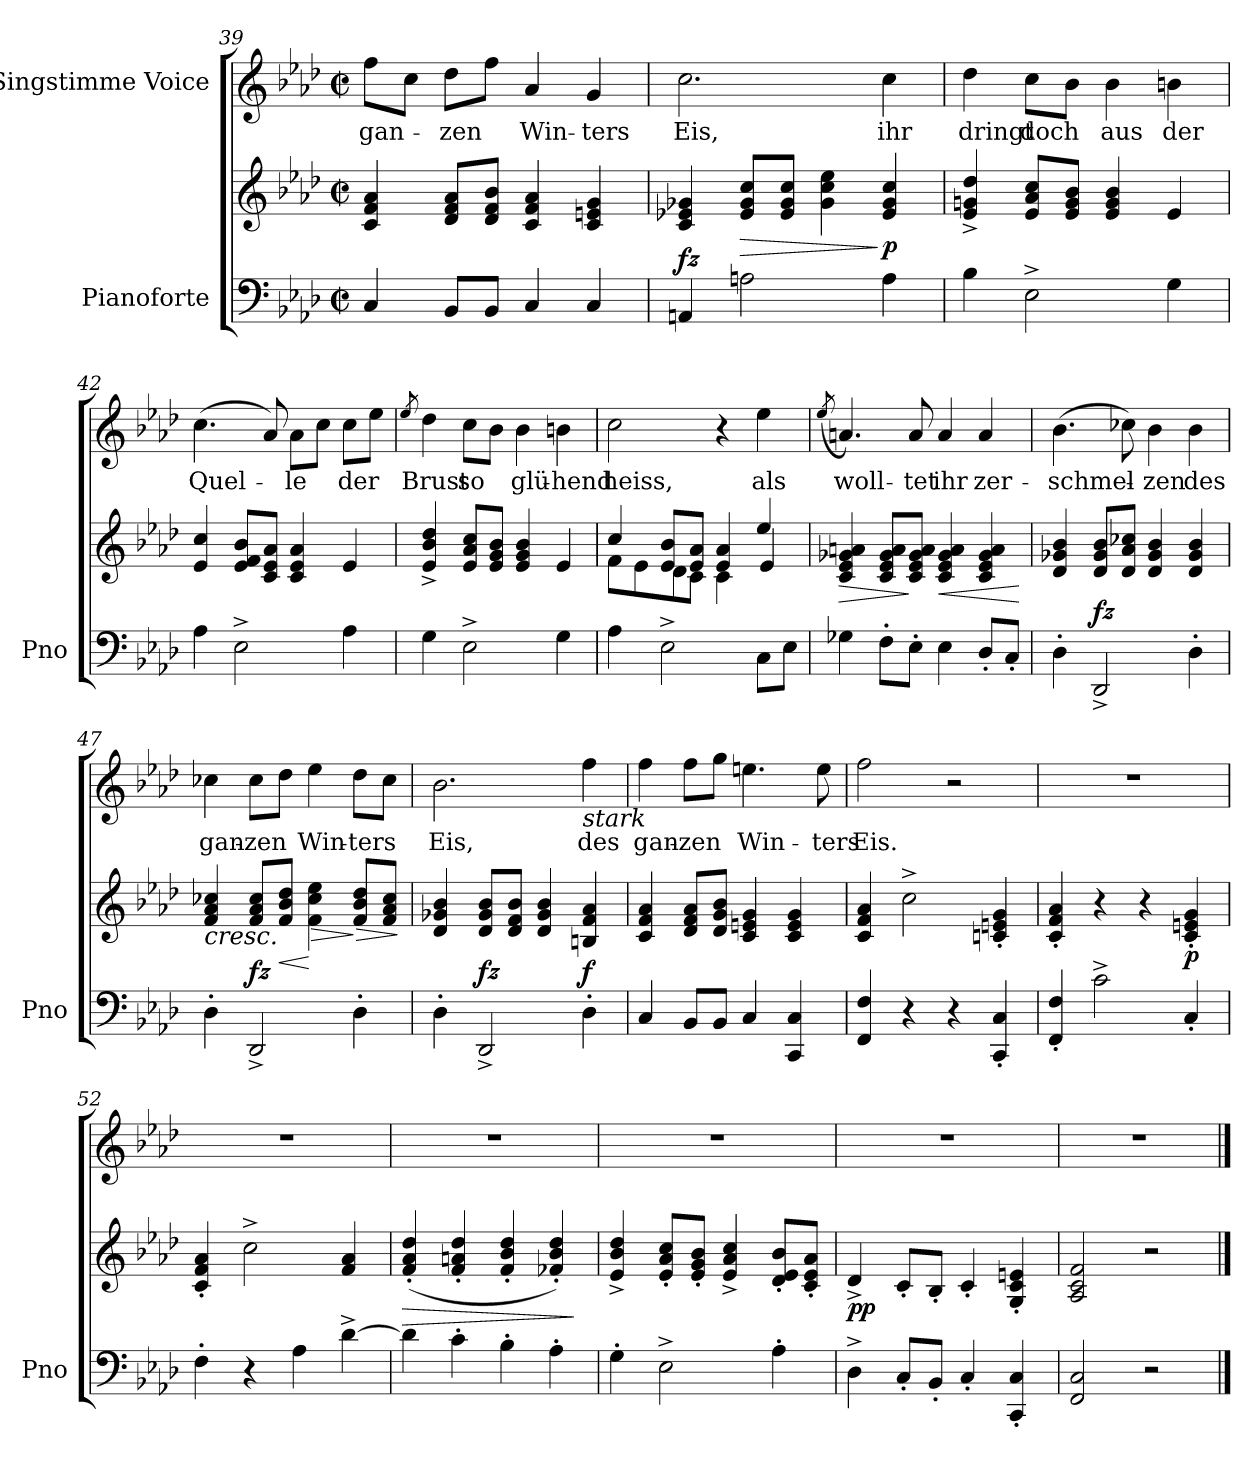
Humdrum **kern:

**kern	**kern	**dynam	**kern	**text
*part2	*part2	*part2	*part1	*part1
*staff3	*staff2	*staff2/3	*staff1	*staff1
*I"Pianoforte	*	*	*I"Singstimme Voice	*
*I'Pno	*	*	*	*
!!LO:LB:g=z
*clefF4	*clefG2	*	*clefG2	*
*k[b-e-a-d-]	*k[b-e-a-d-]	*	*k[b-e-a-d-]	*
*M2/2	*M2/2	*	*M2/2	*
*met(c|)	*met(c|)	*	*met(c|)	*
=39	=39	=39	=39	=39
!	!	!	!	!LO:LY:b
4C/	4c/ 4f/ 4a-/	.	8ff\L	gan-
.	.	.	8cc\J	.
!	!	!	!	!LO:LY:b
8BB-/L	8d-/ 8f/ 8a-/L	.	8dd-\L	-zen
8BB-/J	8d-/ 8f/ 8b-/J	.	8ff\J	.
!	!	!	!	!LO:LY:b
4C/	4c/ 4f/ 4a-/	.	4a-/	Win-
!	!	!	!	!LO:LY:b
4C/	4c/ 4en/ 4g/	.	4g/	-ters
=40	=40	=40	=40	=40
!	!	!LO:DY:a=2	!	!LO:LY:b
4AAn/	4c/ 4e-X/ 4g-X/	fz	2.cc\	Eis,
!	!	!LO:HP:b	!	!
2An\	8e-/ 8g-/ 8cc/L	>	.	.
.	8e-/ 8g-/ 8cc/J	.	.	.
.	4g-\ 4cc\ 4ee-\	.	.	.
!	!	!LO:DY:n=1:b	!	!LO:LY:b
4A\	4e-/ 4g-/ 4cc/	] p	4cc\	ihr
=41	=41	=41	=41	=41
!	!	!	!	!LO:LY:b
4B-\	4e-/^ 4gn/^ 4dd-/^	.	4dd-\	dringt
!	!	!	!	!LO:LY:b
2E-^\	8e-/ 8a-/ 8cc/L	.	8cc\L	doch
.	8e-/ 8g/ 8b-/J	.	8b-\J	.
!	!	!	!	!LO:LY:b
.	4e-/ 4g/ 4b-/	.	4b-\	aus
!	!	!	!	!LO:LY:b
4G\	4e-/	.	4bn\	der
=42	=42	=42	=42	=42
!	!	!	!	!LO:LY:b
4A-\	4e-/ 4cc/	.	(4.cc\	Quel-
2E-^\	8e-/ 8f/ 8b-/L	.	.	.
.	8c/ 8e-/ 8a-/J	.	8a-/)	.
!	!	!	!	!LO:LY:b
.	4c/ 4e-/ 4a-/	.	8a-\L	-le
.	.	.	8cc\J	.
!	!	!	!	!LO:LY:b
4A-\	4e-/	.	8cc\L	der
.	.	.	8ee-\J	.
=43	=43	=43	=43	=43
.	.	.	8qee-/	.
!	!	!	!	!LO:LY:b
4G\	4e-/^ 4b-/^ 4dd-/^	.	4dd-\	Brust
!	!	!	!	!LO:LY:b
2E-^\	8e-/ 8a-/ 8cc/L	.	8cc\L	so
.	8e-/ 8g/ 8b-/J	.	8b-\J	.
!	!	!	!	!LO:LY:b
.	4e-/ 4g/ 4b-/	.	4b-\	glü-
!	!	!	!	!LO:LY:b
4G\	4e-/	.	4bn\	-hend
=44	=44	=44	=44	=44
*	*^	*	*	*
!	!	!	!	!	!LO:LY:b
4A-\	4cc/	8f\L	.	2cc\	heiss,
.	.	8e-\	.	.	.
2E-^\	8e-/ 8b-/L	8d-\	.	.	.
.	8e-/ 8a-/J	8c\J	.	.	.
.	4e-/ 4a-/	4c\	.	4r	.
!	!	!	!	!	!LO:LY:b
8C\L	4ee-/	4e-/	.	4ee-\	als
8E-\J	.	.	.	.	.
*	*v	*v	*	*	*
!!LO:LB:g=z
=45	=45	=45	=45	=45
.	.	.	(8qee-/	.
!	!	!LO:HP:b	!	!LO:LY:b
4G-X\	4c/ 4e-/ 4g-X/ 4an/	>	4.an/)	woll-
8F'\L	8c/ 8e-/ 8g-/ 8a/L	.	.	.
!	!	!	!	!LO:LY:b
8E-'\J	8c/ 8e-/ 8g-/ 8a/J	]	8a/	-tet
!	!	!LO:HP:b	!	!LO:LY:b
4E-\	4c/ 4e-/ 4g-/ 4a/	<	4a/	ihr
!	!	!	!	!LO:LY:b
8D-'/L	4c/ 4e-/ 4g-/ 4a/	.	4a/	zer-
8C'/J	.	.	.	.
.	.	[	.	.
=46	=46	=46	=46	=46
!	!	!	!	!LO:LY:b
4D-'\	4d-/ 4g-X/ 4b-/	.	(4.b-\	-schmel-
!	!	!LO:DY:a=2	!	!
2DD-^/	8d-/ 8g-/ 8b-/L	fz	.	.
.	8d-/ 8a-/ 8cc-X/J	.	8cc-X\)	.
!	!	!	!	!LO:LY:b
.	4d-/ 4g-/ 4b-/	.	4b-\	-zen
!	!	!	!	!LO:LY:b
4D-'\	4d-/ 4g-/ 4b-/	.	4b-\	des
=47	=47	=47	=47	=47
!	!	!LO:HP:b	!	!LO:LY:b
4D-'\	4f/ 4a-/ 4cc-X/	<	4cc-X\	gan-
!	!	!LO:DY:a=2	!	!LO:LY:b
2DD-^/	8f/ 8a-/ 8cc-/L	fz	8cc-\L	-zen
!	!	!LO:HP:b	!	!
.	8f/ 8b-/ 8dd-/J	<	8dd-\J	.
!	!	!LO:HP:n=1:b	!	!LO:LY:b
.	4f\ 4cc-\ 4ee-\	[ [ >	4ee-\	Win-
!	!	!LO:HP:n=1:b	!	!LO:LY:b
4D-'\	8f/ 8b-/ 8dd-/L	] >	8dd-\L	-ters
.	8f/ 8a-/ 8cc-/J	.	8cc-\J	.
.	.	]	.	.
=48	=48	=48	=48	=48
!	!	!	!	!LO:LY:b
4D-'\	4d-/ 4g-X/ 4b-/	.	2.b-\	Eis,
!	!	!LO:DY:a=2	!	!
2DD-^/	8d-/ 8g-/ 8b-/L	fz	.	.
.	8d-/ 8f/ 8b-/J	.	.	.
.	4d-/ 4g-/ 4b-/	.	.	.
!	!	!	!LO:TX:b:i:t=stark	!
!	!	!LO:DY:a=2	!	!LO:LY:b
4D-'\	4Bn/ 4f/ 4a-/	f	4ff\	des
=49	=49	=49	=49	=49
!	!	!	!	!LO:LY:b
4C/	4c/ 4f/ 4a-/	.	4ff\	gan-
!	!	!	!	!LO:LY:b
8BB-/L	8d-/ 8f/ 8a-/L	.	8ff\L	-zen
8BB-/J	8d-/ 8g/ 8b-/J	.	8gg\J	.
!	!	!	!	!LO:LY:b
4C/	4c/ 4en/ 4g/	.	4.een\	Win-
4CC/ 4C/	4c/ 4e/ 4g/	.	.	.
!	!	!	!	!LO:LY:b
.	.	.	8ee\	-ters
!!LO:PB:g=z
=50	=50	=50	=50	=50
!	!	!	!	!LO:LY:b
4FF/ 4F/	4c/ 4f/ 4a-/	.	2ff\	Eis.
4r	2cc^\	.	.	.
4r	.	.	2r	.
4CC/' 4C/'	4cn/' 4en/' 4g/'	.	.	.
=51	=51	=51	=51	=51
4FF/' 4F/'	4c/' 4f/' 4a-/'	.	1r	.
2c^\	4r	.	.	.
.	4r	.	.	.
!	!	!LO:DY:b	!	!
4C'/	4c/' 4en/' 4g/'	p	.	.
=52	=52	=52	=52	=52
4F'\	4c/' 4f/' 4a-/'	.	1r	.
4r	2cc^\	.	.	.
4A-\	.	.	.	.
[4d-^\	4f/ 4a-/	.	.	.
=53	=53	=53	=53	=53
!	!	!LO:HP:b	!	!
4d-\]	(4f/' 4a-/' 4dd-/'	>	1r	.
4c'\	4f/' 4an/' 4dd-/'	.	.	.
4B-'\	4f/' 4b-/' 4dd-/'	.	.	.
4A-'\	4f-X/' 4b-/' 4dd-/')	.	.	.
.	.	]	.	.
=54	=54	=54	=54	=54
4G'\	4e-/^ 4b-/^ 4dd-/^	.	1r	.
2E-^\	8e-/' 8a-/' 8cc/'L	.	.	.
.	8e-/' 8g/' 8b-/'J	.	.	.
.	4e-/^ 4a-/^ 4cc/^	.	.	.
4A-'\	8d-/' 8e-/' 8b-/'L	.	.	.
.	8c/' 8e-/' 8a-/'J	.	.	.
=55	=55	=55	=55	=55
!	!	!LO:DY:b	!	!
4D-^\	4d-^/	pp	1r	.
8C'/L	8c'/L	.	.	.
8BB-'/J	8B-'/J	.	.	.
4C'/	4c'/	.	.	.
4CC/' 4C/'	4G/' 4c/' 4en/'	.	.	.
=56	=56	=56	=56	=56
2FF/ 2C/	2A-/ 2c/ 2f/	.	1r	.
2r	2r	.	.	.
==	==	==	==	==
*-	*-	*-	*-	*-
